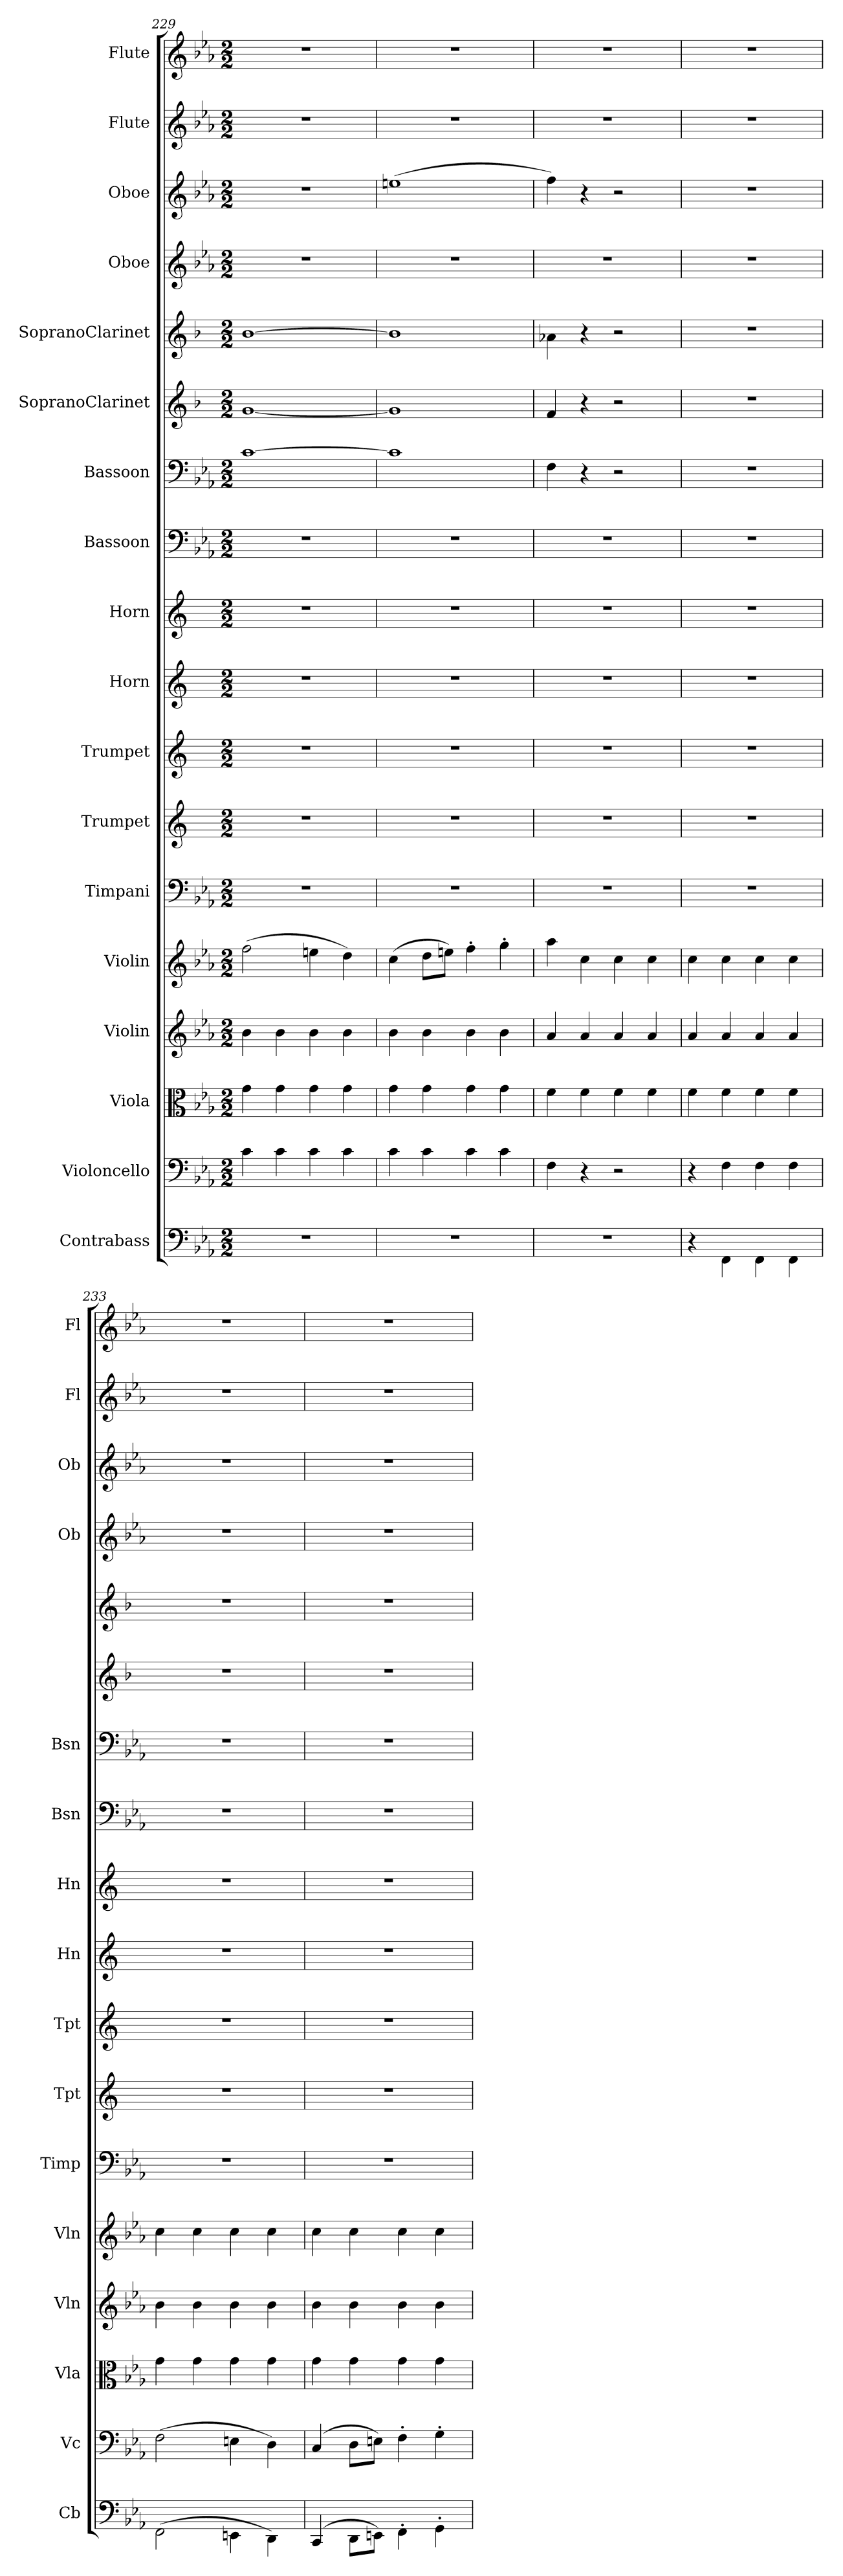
**kern	**kern	**kern	**kern	**kern	**kern	**kern	**kern	**kern	**kern	**kern	**kern	**kern	**kern	**kern	**kern	**kern	**kern
*part18	*part17	*part16	*part15	*part14	*part13	*part12	*part11	*part10	*part9	*part8	*part7	*part6	*part5	*part4	*part3	*part2	*part1
*staff18	*staff17	*staff16	*staff15	*staff14	*staff13	*staff12	*staff11	*staff10	*staff9	*staff8	*staff7	*staff6	*staff5	*staff4	*staff3	*staff2	*staff1
*I"Contrabass	*I"Violoncello	*I"Viola	*I"Violin	*I"Violin	*I"Timpani	*I"Trumpet	*I"Trumpet	*I"Horn	*I"Horn	*I"Bassoon	*I"Bassoon	*I"SopranoClarinet	*I"SopranoClarinet	*I"Oboe	*I"Oboe	*I"Flute	*I"Flute
*I'Cb	*I'Vc	*I'Vla	*I'Vln	*I'Vln	*I'Timp	*I'Tpt	*I'Tpt	*I'Hn	*I'Hn	*I'Bsn	*I'Bsn	*	*	*I'Ob	*I'Ob	*I'Fl	*I'Fl
*clefF4	*clefF4	*clefC3	*clefG2	*clefG2	*clefF4	*clefG2	*clefG2	*clefG2	*clefG2	*clefF4	*clefF4	*clefG2	*clefG2	*clefG2	*clefG2	*clefG2	*clefG2
*k[b-e-a-]	*k[b-e-a-]	*k[b-e-a-]	*k[b-e-a-]	*k[b-e-a-]	*k[b-e-a-]	*k[]	*k[]	*k[]	*k[]	*k[b-e-a-]	*k[b-e-a-]	*k[b-]	*k[b-]	*k[b-e-a-]	*k[b-e-a-]	*k[b-e-a-]	*k[b-e-a-]
*M2/2	*M2/2	*M2/2	*M2/2	*M2/2	*M2/2	*M2/2	*M2/2	*M2/2	*M2/2	*M2/2	*M2/2	*M2/2	*M2/2	*M2/2	*M2/2	*M2/2	*M2/2
=229	=229	=229	=229	=229	=229	=229	=229	=229	=229	=229	=229	=229	=229	=229	=229	=229	=229
1r	4c\	4g\	4b-\	(2ff\	1r	1r	1r	1r	1r	1r	[1c\	[1g/	[1b-\	1r	1r	1r	1r
.	4c\	4g\	4b-\	.	.	.	.	.	.	.	.	.	.	.	.	.	.
.	4c\	4g\	4b-\	4een\	.	.	.	.	.	.	.	.	.	.	.	.	.
.	4c\	4g\	4b-\	4dd\)	.	.	.	.	.	.	.	.	.	.	.	.	.
=230	=230	=230	=230	=230	=230	=230	=230	=230	=230	=230	=230	=230	=230	=230	=230	=230	=230
1r	4c\	4g\	4b-\	(4cc\	1r	1r	1r	1r	1r	1r	1c\]	1g/]	1b-\]	1r	(1een\	1r	1r
.	4c\	4g\	4b-\	8dd\L	.	.	.	.	.	.	.	.	.	.	.	.	.
.	.	.	.	8een\J)	.	.	.	.	.	.	.	.	.	.	.	.	.
.	4c\	4g\	4b-\	4ff'\	.	.	.	.	.	.	.	.	.	.	.	.	.
.	4c\	4g\	4b-\	4gg'\	.	.	.	.	.	.	.	.	.	.	.	.	.
=231	=231	=231	=231	=231	=231	=231	=231	=231	=231	=231	=231	=231	=231	=231	=231	=231	=231
1r	4F\	4f\	4a-/	4aa-\	1r	1r	1r	1r	1r	1r	4F\	4f/	4a-X\	1r	4ff\)	1r	1r
.	4r	4f\	4a-/	4cc\	.	.	.	.	.	.	4r	4r	4r	.	4r	.	.
.	2r	4f\	4a-/	4cc\	.	.	.	.	.	.	2r	2r	2r	.	2r	.	.
.	.	4f\	4a-/	4cc\	.	.	.	.	.	.	.	.	.	.	.	.	.
=232	=232	=232	=232	=232	=232	=232	=232	=232	=232	=232	=232	=232	=232	=232	=232	=232	=232
4r	4r	4f\	4a-/	4cc\	1r	1r	1r	1r	1r	1r	1r	1r	1r	1r	1r	1r	1r
4FF\	4F\	4f\	4a-/	4cc\	.	.	.	.	.	.	.	.	.	.	.	.	.
4FF\	4F\	4f\	4a-/	4cc\	.	.	.	.	.	.	.	.	.	.	.	.	.
4FF\	4F\	4f\	4a-/	4cc\	.	.	.	.	.	.	.	.	.	.	.	.	.
=233	=233	=233	=233	=233	=233	=233	=233	=233	=233	=233	=233	=233	=233	=233	=233	=233	=233
(2FF\	(2F\	4g\	4b-\	4cc\	1r	1r	1r	1r	1r	1r	1r	1r	1r	1r	1r	1r	1r
.	.	4g\	4b-\	4cc\	.	.	.	.	.	.	.	.	.	.	.	.	.
4EEn\	4En\	4g\	4b-\	4cc\	.	.	.	.	.	.	.	.	.	.	.	.	.
4DD\)	4D\)	4g\	4b-\	4cc\	.	.	.	.	.	.	.	.	.	.	.	.	.
=234	=234	=234	=234	=234	=234	=234	=234	=234	=234	=234	=234	=234	=234	=234	=234	=234	=234
(4CC/	(4C/	4g\	4b-\	4cc\	1r	1r	1r	1r	1r	1r	1r	1r	1r	1r	1r	1r	1r
8DD\L	8D\L	4g\	4b-\	4cc\	.	.	.	.	.	.	.	.	.	.	.	.	.
8EEn\J)	8En\J)	.	.	.	.	.	.	.	.	.	.	.	.	.	.	.	.
4FF'\	4F'\	4g\	4b-\	4cc\	.	.	.	.	.	.	.	.	.	.	.	.	.
4GG'\	4G'\	4g\	4b-\	4cc\	.	.	.	.	.	.	.	.	.	.	.	.	.
=	=	=	=	=	=	=	=	=	=	=	=	=	=	=	=	=	=
*-	*-	*-	*-	*-	*-	*-	*-	*-	*-	*-	*-	*-	*-	*-	*-	*-	*-
